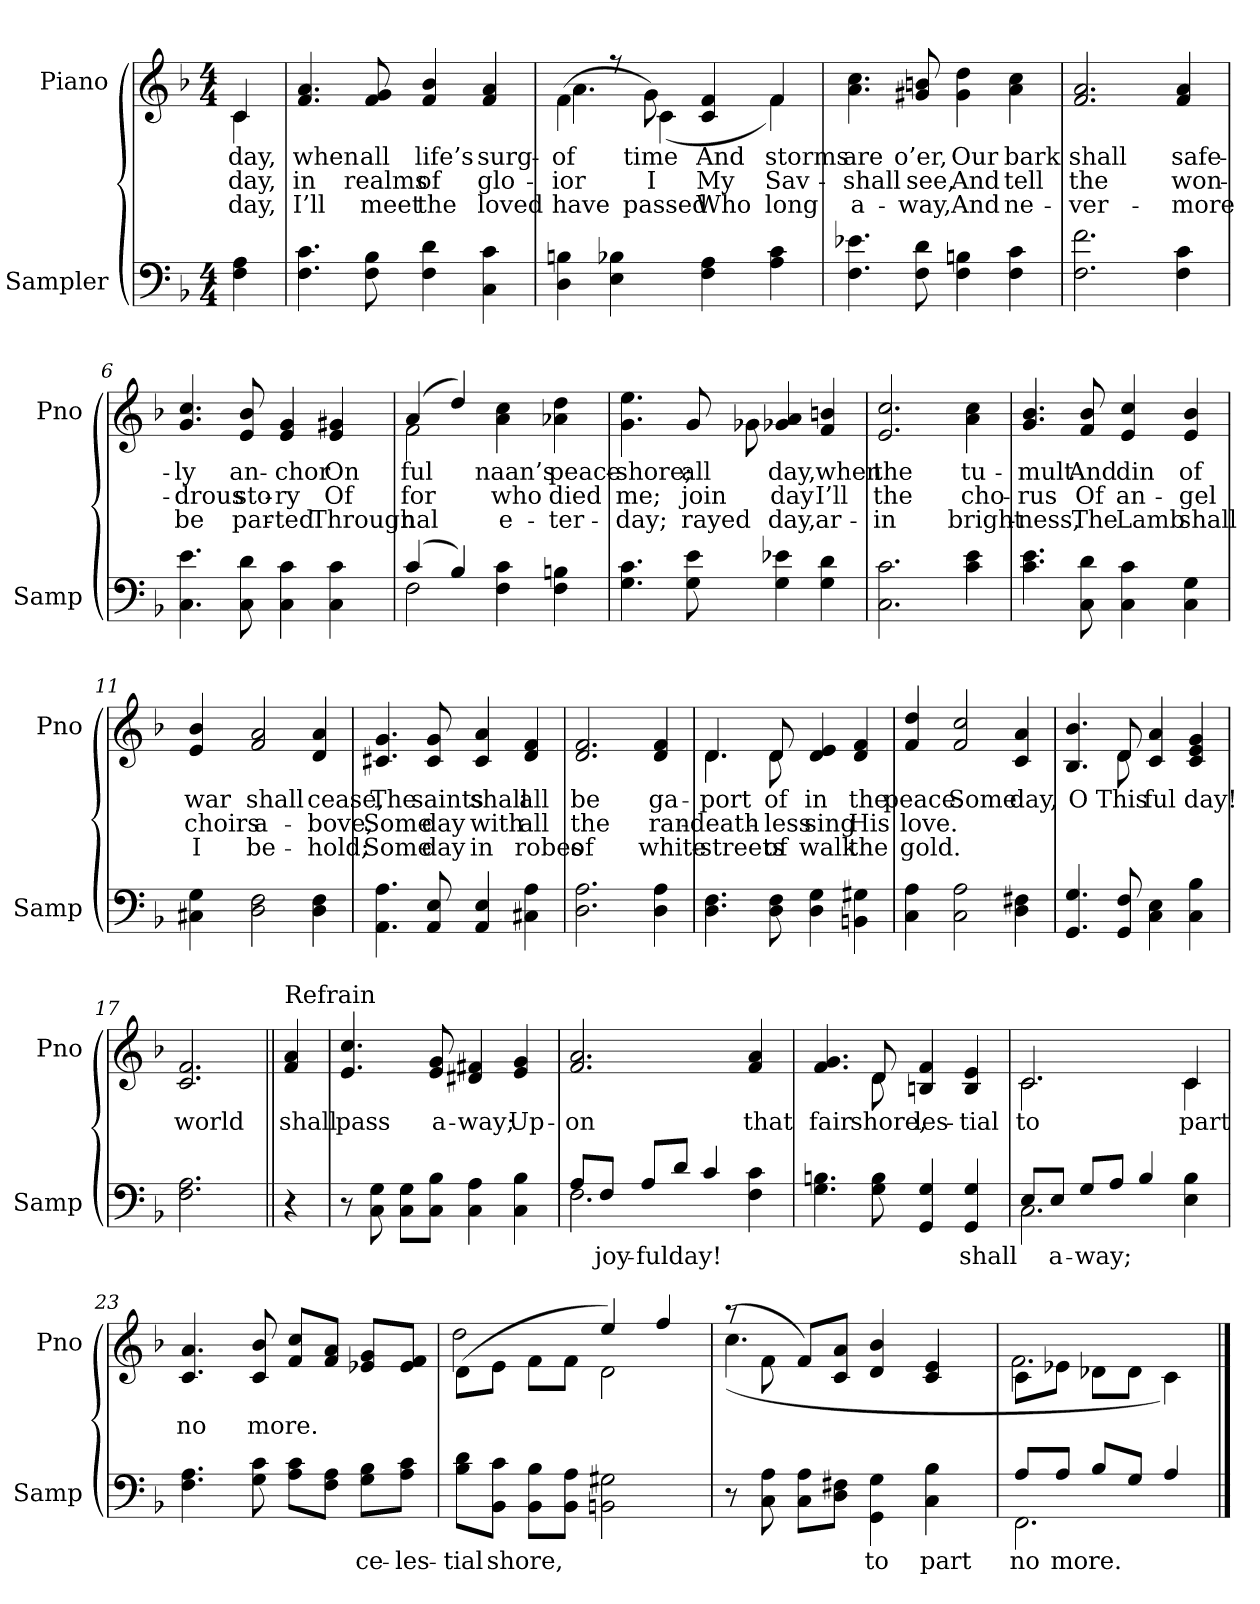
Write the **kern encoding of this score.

**kern	**text	**kern	**text	**text	**text
*part2	*part2	*part1	*part1	*part1	*part1
*staff2	*staff2	*staff1	*staff1	*staff1	*staff1
*I"Sampler	*	*I"Piano	*	*	*
*I'Samp	*	*I'Pno	*	*	*
*clefF4	*	*clefG2	*	*	*
*k[b-]	*	*k[b-]	*	*	*
*F:	*	*F:	*	*	*
*M4/4	*	*M4/4	*	*	*
=1	=1	=1	=1	=1	=1
*	*	*^	*	*	*
4F 4A	.	4c/	4c	day,	day,	day,
*	*	*v	*v	*	*	*
=2	=2	=2	=2	=2	=2
4.F 4.c	.	4.f 4.a	when	in	I’ll
8F 8B-	.	8f 8g	all	realms	meet
4F 4d	.	4f 4b-	life’s	of	the
4C 4c	.	4f 4a	surg-	glo-	loved
=3	=3	=3	=3	=3	=3
*	*	*^	*	*	*
4D 4Bn	.	(4f\	4.a	of	-ior	have
4E 4B-X	.	8r	.	.	.	.
.	.	8g\)	(4c	time	I	passed
4F 4A	.	4c 4f	.	And	My	Who
.	.	.	8ryy	.	.	.
4A 4c	.	4f/	4f)	storms	Sav-	long
*	*	*v	*v	*	*	*
=4	=4	=4	=4	=4	=4
4.F 4.e-X	.	4.a 4.cc	are	shall	a-
8F 8d	.	8g#X 8bn	o’er,	see,	-way,
4F 4Bn	.	4g# 4dd	Our	And	And
4F 4c	.	4a 4cc	bark	tell	ne-
=5	=5	=5	=5	=5	=5
2.F 2.f	.	2.f 2.a	shall	the	-ver-
4F 4c	.	4f 4a	safe-	won-	-more
=6	=6	=6	=6	=6	=6
4.C 4.e	.	4.g 4.cc	-ly	-drous	be
8C 8d	.	8e 8b-	an-	sto-	par-
4C 4c	.	4e 4g	-chor	-ry	-ted
4C 4c	.	4e 4g#X	On	Of	Through
=7	=7	=7	=7	=7	=7
*^	*	*^	*	*	*
(4c/	2F	.	(4a/	2f	-ful	for	-nal
4B-/)	.	.	4dd/)	.	.	.	.
4F 4c	2ryy	.	4a 4cc	2ryy	-naan’s	who	e-
4F 4Bn	.	.	4a-X 4dd	.	peace-	died	-ter-
*v	*v	*	*	*	*	*	*
=8	=8	=8	=8	=8	=8	=8
4.G 4.c	.	4.g 4.ee	4.ryy	shore;	me;	day;
8G 8e	.	8g/	8g-	all	join	-rayed
4G 4e-X	.	4g-X 4a	2ryy	day,	day	day,
4G 4d	.	4f 4bn	.	when	I’ll	ar-
*	*	*v	*v	*	*	*
=9	=9	=9	=9	=9	=9
2.C 2.c	.	2.e 2.cc	the	the	in
4c 4e	.	4a 4cc	tu-	cho-	bright-
=10	=10	=10	=10	=10	=10
4.c 4.e	.	4.g 4.b-	-mult	-rus	-ness,
8C 8d	.	8f 8b-	And	Of	The
4C 4c	.	4e 4cc	din	an-	Lamb
4C 4G	.	4e 4b-	of	-gel	shall
=11	=11	=11	=11	=11	=11
4C#X 4G	.	4e 4b-	war	choirs	I
2D 2F	.	2f 2a	shall	a-	be-
4D 4F	.	4d 4a	cease,	-bove,	-hold;
=12	=12	=12	=12	=12	=12
4.AA 4.A	.	4.c#X 4.g	The	Some	Some
8AA 8E	.	8c# 8g	saints	day	day
4AA 4E	.	4c# 4a	shall	with	in
4C#X 4A	.	4d 4f	all	all	robes
=13	=13	=13	=13	=13	=13
2.D 2.A	.	2.d 2.f	be	the	of
4D 4A	.	4d 4f	ga-	ran-	white-
=14	=14	=14	=14	=14	=14
*	*	*^	*	*	*
4.D 4.F	.	4.d/	4.d	port	death-	streets
8D 8F	.	8d/	8d	of	-less	of
4D 4G	.	4d 4e	2ryy	-in	sing	walk
4BBn 4G#X	.	4d 4f	.	the	His	the
*	*	*v	*v	*	*	*
=15	=15	=15	=15	=15	=15
4C 4A	.	4f 4dd	peace.	love.	gold.
2C 2A	.	2f 2cc	Some	.	.
4D 4F#X	.	4c 4a	day,	.	.
=16	=16	=16	=16	=16	=16
*	*	*^	*	*	*
4.GG 4.G	.	4.B- 4.b-	4.ryy	O	.	.
8GG 8F	.	8d/	8d	This	.	.
4C 4E	.	4c 4a	2ryy	-ful	.	.
4C 4B-	.	4c 4e 4g	.	day!	.	.
*	*	*v	*v	*	*	*
=17	=17	=17	=17	=17	=17
2.F 2.A	.	2.c 2.f	world	.	.
=18||	=18||	=18||	=18||	=18||	=18||
!	!	!LO:TX:t=Refrain	!	!	!
4r	.	4f 4a	shall	.	.
=19	=19	=19	=19	=19	=19
8r	.	4.e 4.cc	pass	.	.
8C 8G	.	.	.	.	.
8C\ 8G\L	.	.	.	.	.
8C\ 8B-\J	.	8e 8g	a-	.	.
4C 4A	.	4d#X 4f#X	-way;	.	.
4C 4B-	.	4e 4g	Up-	.	.
=20	=20	=20	=20	=20	=20
*^	*	*	*	*	*
8A/L	2.F	.	2.f 2.a	-on	.	.
8F/J	.	joy-	.	.	.	.
8A/L	.	-ful	.	.	.	.
8d/J	.	day!	.	.	.	.
4c/	.	.	.	.	.	.
4F 4c	4ryy	.	4f 4a	that	.	.
*v	*v	*	*	*	*	*
=21	=21	=21	=21	=21	=21
*	*	*^	*	*	*
4.G 4.Bn	.	4.f 4.g	4.ryy	fair	.	.
8G 8B	.	8d/	8d	shore,	.	.
4GG 4G	.	4Bn 4f	2ryy	-les-	.	.
4GG 4G	shall	4B 4e	.	-tial	.	.
=22	=22	=22	=22	=22	=22	=22
*^	*	*	*	*	*	*
8E/L	2.C	.	2.c/	2.c	to	.	.
8E/J	.	a-	.	.	.	.	.
8G/L	.	-way;	.	.	.	.	.
8A/J	.	.	.	.	.	.	.
4B-/	.	.	.	.	.	.	.
4E 4B-	4ryy	.	4c/	4c	part	.	.
*v	*v	*	*	*	*	*	*
*	*	*v	*v	*	*	*
=23	=23	=23	=23	=23	=23
4.F 4.A	.	4.c 4.a	no	.	.
8G\ 8c\	.	8c 8b-	more.	.	.
8A\ 8c\L	.	8f/ 8cc/L	.	.	.
8F\ 8A\J	.	8f/ 8a/J	.	.	.
8G\ 8B-\L	ce-	8e-X/ 8g/L	.	.	.
8A\ 8c\J	-les-	8e-/ 8f/J	.	.	.
=24	=24	=24	=24	=24	=24
*	*	*^	*	*	*
8B-\ 8d\L	-tial	(8d\L	2dd	.	.	.
8BB-\ 8c\J	shore,	8e\J	.	.	.	.
8BB-\ 8B-\L	.	8f\L	.	.	.	.
8BB-\ 8A\J	.	8f\J	.	.	.	.
2BBn 2G#X	.	4ee/)	2d	.	.	.
.	.	4ff/	.	.	.	.
=25	=25	=25	=25	=25	=25	=25
8r	.	(8r	(4.cc	.	.	.
8C 8A	.	8f\	.	.	.	.
8C\ 8A\L	.	8f/L)	.	.	.	.
8D\ 8F#X\J	.	8c/ 8a/J	2ryy	.	.	.
4GG\ 4G\	to	4d 4b-	.	.	.	.
4C 4B-	part	4c 4e	.	.	.	.
.	.	.	8ryy	.	.	.
=26	=26	=26	=26	=26	=26	=26
*^	*	*	*	*	*	*
8A/L	2.FF	no	8c\L	2.f	.	.	.
8A/J	.	more.	8e-X\J	.	.	.	.
8B-/L	.	.	8d-X\L	.	.	.	.
8G/J	.	.	8d-\J	.	.	.	.
4A	.	.	4c\)	.	.	.	.
*v	*v	*	*	*	*	*	*
*	*	*v	*v	*	*	*
==	==	==	==	==	==
*-	*-	*-	*-	*-	*-
